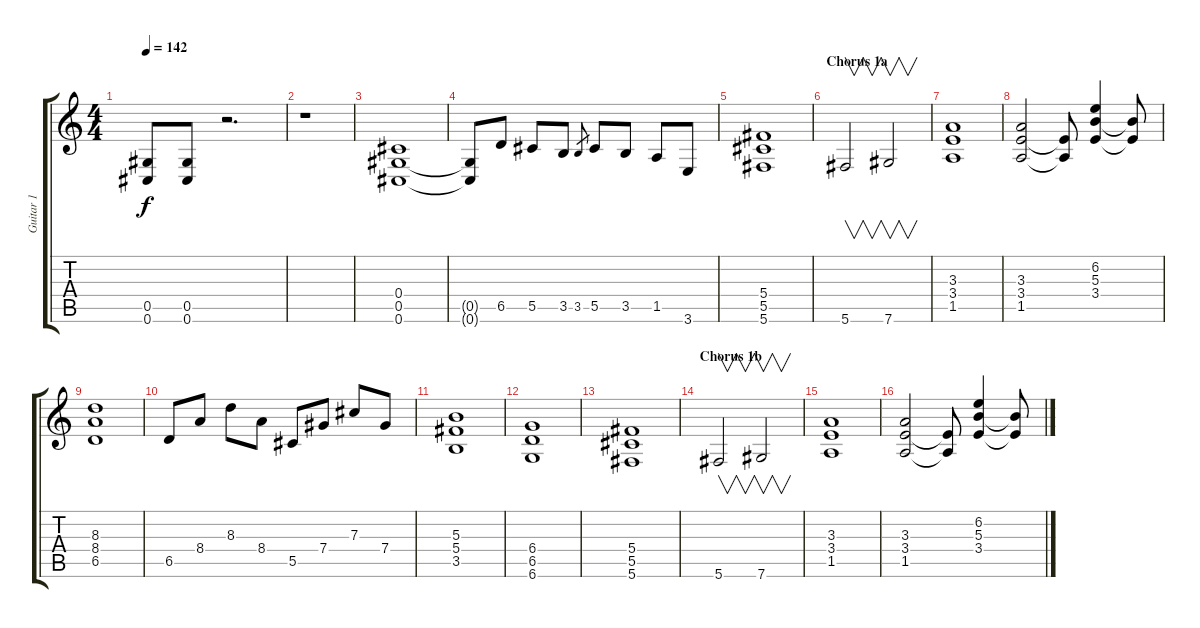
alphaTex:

\track ("Guitar 1" "Guitar 1") {instrument distortionguitar}
\staff {score tabs}
\tuning (Eb4 Bb3 Gb3 Db3 Ab2 Db2) {hide}
\ts (4 4)
\tempo 142
\clef g2
\ks c
(0.5 0.6).8{dy f} (0.5 0.6).8 r.2{d} |
r.1 |
(0.4 0.5 0.6).1 |
(0.5{t} 0.6{t}).8 6.5.8 5.5.8 3.5.8 3.5.8{gr} 5.5.8 3.5.8 1.5.8 3.6.8 |
(5.4 5.5 5.6).1 |
\section ("" "Chorus 1a")
5.6.2{v} 7.6.2{v} |
(3.3 3.4 1.5).1 |
(3.3 3.4 1.5).2 (3.4{t} 1.5{t}).8 (6.2 5.3 3.4).4 (5.3{t} 3.4{t}).8 |
(8.3 8.4 6.5).1 |
6.5.8 8.4.8 8.3.8 8.4.8 5.5.8 7.4.8 7.3.8 7.4.8 |
(5.3 5.4 3.5).1 |
(6.4 6.5 6.6).1 |
(5.4 5.5 5.6).1 |
\section ("" "Chorus 1b")
5.6.2{v} 7.6.2{v} |
(3.3 3.4 1.5).1 |
(3.3 3.4 1.5).2 (3.4{t} 1.5{t}).8 (6.2 5.3 3.4).4 (5.3{t} 3.4{t}).8
